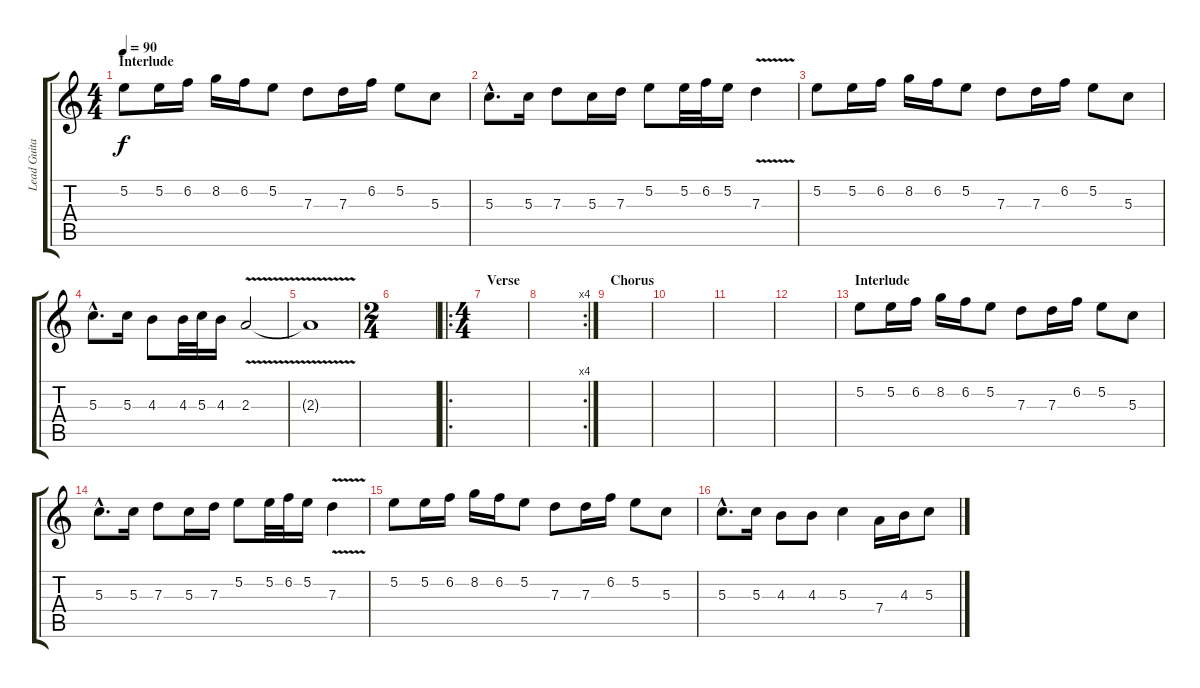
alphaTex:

\track ("Lead Guitar" "Lead Guita") {instrument overdrivenguitar}
\staff {score tabs}
\tuning (E4 B3 G3 D3 A2 E2) {hide}
\ts (4 4)
\section ("" "Interlude")
\tempo 90
\clef g2
\ks c
5.2.8{dy f} 5.2.16 6.2.16 8.2.16 6.2.16 5.2.8 7.3.8 7.3.16 6.2.16 5.2.8 5.3.8 |
5.3{hac}.8{d} 5.3.16 7.3.8 5.3.16 7.3.16 5.2.8 5.2.32 6.2.32 5.2.16 7.3{v}.4 |
5.2.8 5.2.16 6.2.16 8.2.16 6.2.16 5.2.8 7.3.8 7.3.16 6.2.16 5.2.8 5.3.8 |
5.3{hac}.8{d} 5.3.16 4.3.8 4.3.32 5.3.32 4.3.16 2.3{v}.2 |
2.3{t}.1 |
\ts (2 4)
|
\ro
\ts (4 4)
\section ("" "Verse")
|
\rc 4
|
\section ("" "Chorus")
|
|
|
|
\section ("" "Interlude")
5.2.8 5.2.16 6.2.16 8.2.16 6.2.16 5.2.8 7.3.8 7.3.16 6.2.16 5.2.8 5.3.8 |
5.3{hac}.8{d} 5.3.16 7.3.8 5.3.16 7.3.16 5.2.8 5.2.32 6.2.32 5.2.16 7.3{v}.4 |
5.2.8 5.2.16 6.2.16 8.2.16 6.2.16 5.2.8 7.3.8 7.3.16 6.2.16 5.2.8 5.3.8 |
5.3{hac}.8{d} 5.3.16 4.3.8 4.3.8 5.3.4 7.4.16 4.3.16 5.3.8
